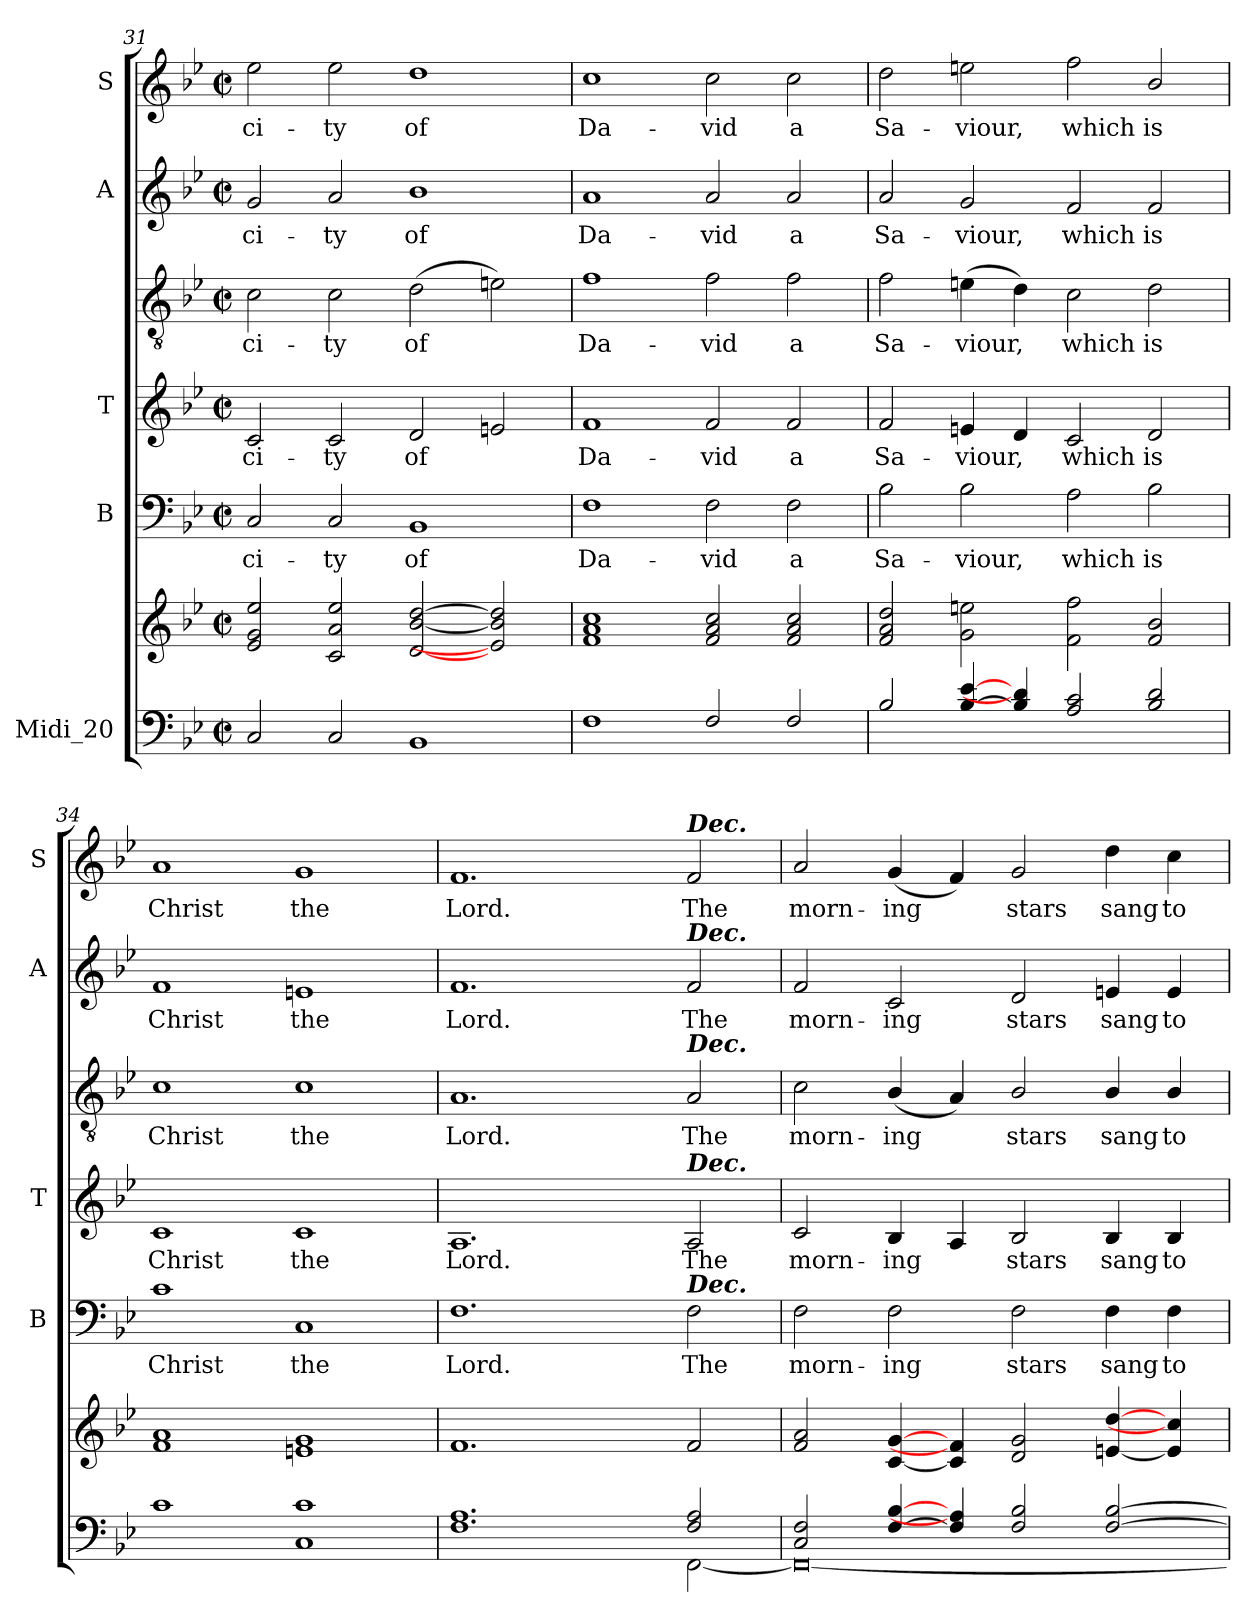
**kern	**kern	**kern	**text	**kern	**text	**kern	**text	**kern	**text	**kern	**text
*part5	*part5	*part4	*part4	*part3	*part3	*part3	*part3	*part2	*part2	*part1	*part1
*staff7	*staff6	*staff5	*staff5	*staff4	*staff4	*staff3	*staff3	*staff2	*staff2	*staff1	*staff1
*I"Midi_20	*	*I"B	*	*I"T	*	*	*	*I"A	*	*I"S	*
*	*	*I'B	*	*I'T	*	*	*	*I'A	*	*I'S	*
!!LO:LB:g=z
*clefF4	*clefG2	*clefF4	*	*	*	*clefGv2	*	*clefG2	*	*clefG2	*
*k[b-e-]	*k[b-e-]	*k[b-e-]	*	*k[b-e-]	*	*k[b-e-]	*	*k[b-e-]	*	*k[b-e-]	*
*B-:	*B-:	*B-:	*	*B-:	*	*B-:	*	*B-:	*	*B-:	*
*M4/2	*M4/2	*M4/2	*	*M4/2	*	*M4/2	*	*M4/2	*	*M4/2	*
*met(c|)	*met(c|)	*met(c|)	*	*met(c|)	*	*met(c|)	*	*met(c|)	*	*met(c|)	*
=31	=31	=31	=31	=31	=31	=31	=31	=31	=31	=31	=31
*^	*	*	*	*	*	*	*	*	*	*	*
!	!	!	!	!LO:LY:b	!	!LO:LY:b	!	!LO:LY:b	!	!LO:LY:b	!	!LO:LY:b
2C	0ryy	2e- 2g 2ee-	2C	ci-	2c	ci-	2c	ci-	2g	ci-	2ee-	ci-
!	!	!	!	!LO:LY:b	!	!LO:LY:b	!	!LO:LY:b	!	!LO:LY:b	!	!LO:LY:b
2C	.	2c 2a 2ee-	2C	-ty	2c	-ty	2c	-ty	2a	-ty	2ee-	-ty
!	!	!	!	!LO:LY:b	!	!LO:LY:b	!	!LO:LY:b	!	!LO:LY:b	!	!LO:LY:b
1BB-	.	[2d [2b- [2dd	1BB-	of	2d	of	(>2d	of	1b-	of	1dd	of
.	.	2e-] 2b-] 2dd]	.	.	2en	.	2en)	.	.	.	.	.
=32	=32	=32	=32	=32	=32	=32	=32	=32	=32	=32	=32	=32
!	!	!	!	!LO:LY:b	!	!LO:LY:b	!	!LO:LY:b	!	!LO:LY:b	!	!LO:LY:b
1F	0ryy	1f 1a 1cc	1F	Da-	1f	Da-	1f	Da-	1a	Da-	1cc	Da-
!	!	!	!	!LO:LY:b	!	!LO:LY:b	!	!LO:LY:b	!	!LO:LY:b	!	!LO:LY:b
2F	.	2f 2a 2cc	2F	-vid	2f	-vid	2f	-vid	2a	-vid	2cc	-vid
!	!	!	!	!LO:LY:b	!	!LO:LY:b	!	!LO:LY:b	!	!LO:LY:b	!	!LO:LY:b
2F	.	2f 2a 2cc	2F	a	2f	a	2f	a	2a	a	2cc	a
=33	=33	=33	=33	=33	=33	=33	=33	=33	=33	=33	=33	=33
!	!	!	!	!LO:LY:b	!	!LO:LY:b	!	!LO:LY:b	!	!LO:LY:b	!	!LO:LY:b
2B-	0ryy	2f 2a 2dd	2B-	Sa-	2f	Sa-	2f	Sa-	2a	Sa-	2dd	Sa-
!	!	!	!	!LO:LY:b	!	!LO:LY:b	!	!LO:LY:b	!	!LO:LY:b	!	!LO:LY:b
[4B- [4e-	.	2g 2een	2B-	-viour,	4en	-viour,	(>4en	-viour,	2g	-viour,	2een	-viour,
4B-] 4d]	.	.	.	.	4d	.	4d)	.	.	.	.	.
!	!	!	!	!LO:LY:b	!	!LO:LY:b	!	!LO:LY:b	!	!LO:LY:b	!	!LO:LY:b
2A 2c	.	2f 2ff	2A	which	2c	which	2c	which	2f	which	2ff	which
!	!	!	!	!LO:LY:b	!	!LO:LY:b	!	!LO:LY:b	!	!LO:LY:b	!	!LO:LY:b
2B- 2d	.	2f/ 2b-/	2B-	is	2d	is	2d	is	2f	is	2b-/	is
=34	=34	=34	=34	=34	=34	=34	=34	=34	=34	=34	=34	=34
!	!	!	!	!LO:LY:b	!	!LO:LY:b	!	!LO:LY:b	!	!LO:LY:b	!	!LO:LY:b
1c	0ryy	1f 1a	1c	Christ	1c	Christ	1c	Christ	1f	Christ	1a	Christ
!	!	!	!	!LO:LY:b	!	!LO:LY:b	!	!LO:LY:b	!	!LO:LY:b	!	!LO:LY:b
1C 1c	.	1en 1g	1C	the	1c	the	1c	the	1en	the	1g	the
=35	=35	=35	=35	=35	=35	=35	=35	=35	=35	=35	=35	=35
!	!	!	!	!LO:LY:b	!	!LO:LY:b	!	!LO:LY:b	!	!LO:LY:b	!	!LO:LY:b
1.F 1.A	1ryy	1.f	1.F	Lord.	1.A	Lord.	1.A	Lord.	1.f	Lord.	1.f	Lord.
.	2ryy	.	.	.	.	.	.	.	.	.	.	.
!	!	!	!	!	!	!	!	!	!	!	!LO:TX:a:Bi:t=Dec.	!
!	!	!	!	!	!	!	!	!	!LO:TX:a:Bi:t=Dec.	!	!	!
!	!	!	!	!	!	!	!LO:TX:a:Bi:t=Dec.	!	!	!	!	!
!	!	!	!	!	!LO:TX:a:Bi:t=Dec.	!	!	!	!	!	!	!
!	!	!	!LO:TX:a:Bi:t=Dec.	!	!	!	!	!	!	!	!	!
!	!	!	!	!LO:LY:b	!	!LO:LY:b	!	!LO:LY:b	!	!LO:LY:b	!	!LO:LY:b
2F/ 2A/	[2FF\	2f	2F	The	2A	The	2A	The	2f	The	2f	The
=36	=36	=36	=36	=36	=36	=36	=36	=36	=36	=36	=36	=36
!	!	!	!	!LO:LY:b	!	!LO:LY:b	!	!LO:LY:b	!	!LO:LY:b	!	!LO:LY:b
2C/ 2F/	0FF\_	2f 2a	2F	morn-	2c	morn-	2c	morn-	2f	morn-	2a	morn-
!	!	!	!	!LO:LY:b	!	!LO:LY:b	!	!LO:LY:b	!	!LO:LY:b	!	!LO:LY:b
[4F/ [4B-/	.	[4c [4g	2F	-ing	4B-/	-ing	(<4B-/	-ing	2c	-ing	(<4g	-ing
4F/] 4A/]	.	4c] 4f]	.	.	4A	.	4A)	.	.	.	4f)	.
!	!	!	!	!LO:LY:b	!	!LO:LY:b	!	!LO:LY:b	!	!LO:LY:b	!	!LO:LY:b
2F/ 2B-/	.	2d 2g	2F	stars	2B-/	stars	2B-/	stars	2d	stars	2g	stars
!	!	!	!	!LO:LY:b	!	!LO:LY:b	!	!LO:LY:b	!	!LO:LY:b	!	!LO:LY:b
[2F/ [2B-/	.	[4en [4dd	4F	sang	4B-/	sang	4B-/	sang	4en	sang	4dd	sang
!	!	!	!	!LO:LY:b	!	!LO:LY:b	!	!LO:LY:b	!	!LO:LY:b	!	!LO:LY:b
.	.	4e] 4cc]	4F	to-	4B-/	to-	4B-/	to-	4e	to-	4cc	to-
*v	*v	*	*	*	*	*	*	*	*	*	*	*
=	=	=	=	=	=	=	=	=	=	=	=
*-	*-	*-	*-	*-	*-	*-	*-	*-	*-	*-	*-
